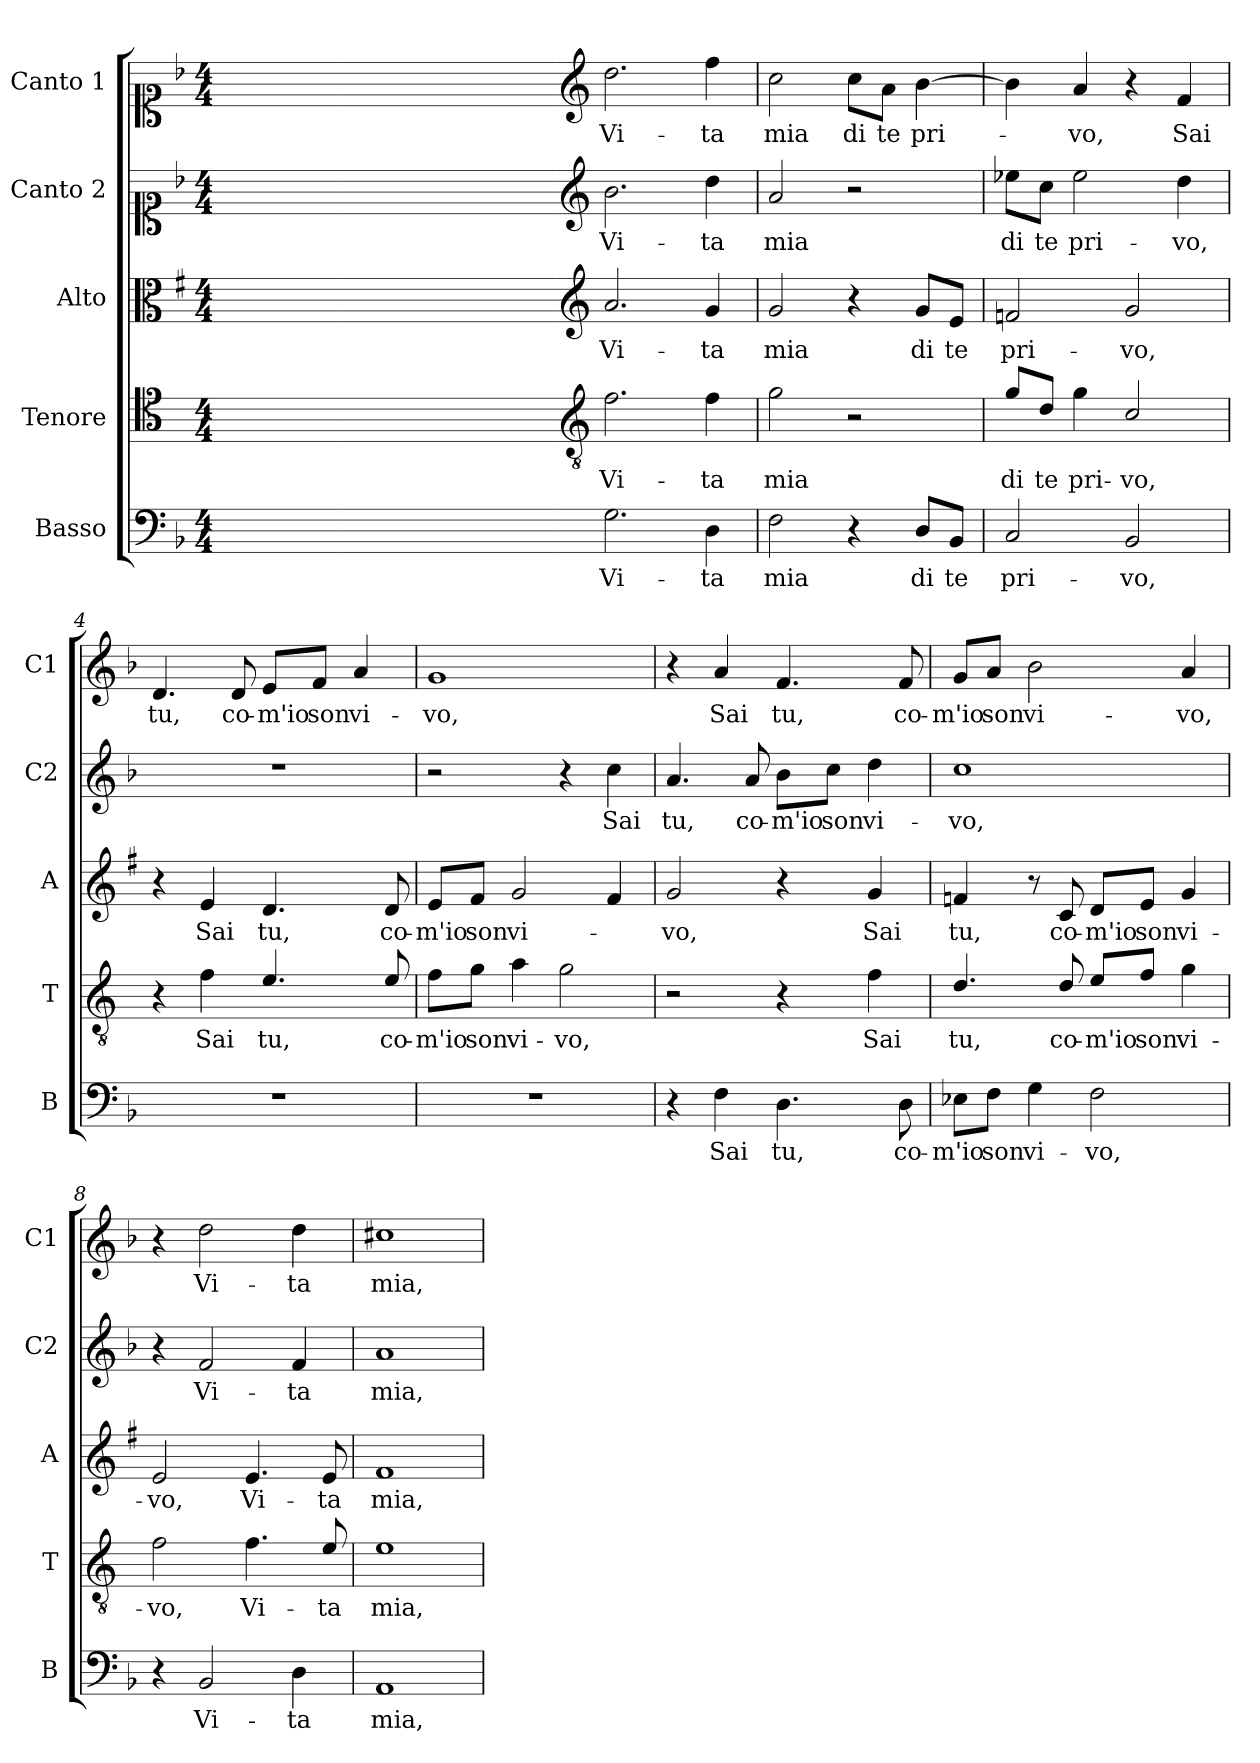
**kern	**text	**kern	**text	**kern	**text	**kern	**text	**kern	**text
*part5	*part5	*part4	*part4	*part3	*part3	*part2	*part2	*part1	*part1
*staff5	*staff5	*staff4	*staff4	*staff3	*staff3	*staff2	*staff2	*staff1	*staff1
*I"Basso	*	*I"Tenore	*	*I"Alto	*	*I"Canto 2	*	*I"Canto 1	*
*I'B	*	*I'T	*	*I'A	*	*I'C2	*	*I'C1	*
*clefF4	*	*clefC4	*	*clefC3	*	*clefC1	*	*clefC1	*
*	*	*ITrd4c7	*	*ITrd1c2	*	*	*	*	*
*k[b-]	*	*k[b-]	*	*k[b-]	*	*k[b-]	*	*k[b-]	*
*F:	*	*F:	*	*F:	*	*F:	*	*F:	*
*M4/4	*	*M4/4	*	*M4/4	*	*M4/4	*	*M4/4	*
=	=	=	=	=	=	=	=	=	=
1ryy	.	1ryy	.	1ryy	.	1ryy	.	1ryy	.
=1X-	=1X-	=1X-	=1X-	=1X-	=1X-	=1X-	=1X-	=1X-	=1X-
4ryy	.	4ryy	.	4ryy	.	4ryy	.	4ryy	.
4ryy	.	4ryy	.	4ryy	.	4ryy	.	4ryy	.
4ryy	.	4ryy	.	4ryy	.	4ryy	.	4ryy	.
4ryy	.	4ryy	.	4ryy	.	4ryy	.	4ryy	.
=1-	=1-	=1-	=1-	=1-	=1-	=1-	=1-	=1-	=1-
*	*	*clefGv2	*	*clefG2	*	*clefG2	*	*clefG2	*
!	!LO:LY:b	!	!LO:LY:b	!	!LO:LY:b	!	!LO:LY:b	!	!LO:LY:b
2.G\	Vi-	2.B-\	Vi-	2.g/	Vi-	2.b-\	Vi-	2.dd\	Vi-
!	!LO:LY:b	!	!LO:LY:b	!	!LO:LY:b	!	!LO:LY:b	!	!LO:LY:b
4D\	-ta	4B-\	-ta	4f/	-ta	4dd\	-ta	4ff\	-ta
=2	=2	=2	=2	=2	=2	=2	=2	=2	=2
!	!LO:LY:b	!	!LO:LY:b	!	!LO:LY:b	!	!LO:LY:b	!	!LO:LY:b
2F\	mia	2c\	mia	2f/	mia	2a/	mia	2cc\	mia
!	!	!	!	!	!	!	!	!	!LO:LY:b
4r	.	2r	.	4r	.	2r	.	8cc\L	di
!	!	!	!	!	!	!	!	!	!LO:LY:b
.	.	.	.	.	.	.	.	8a\J	te
!	!LO:LY:b	!	!	!	!LO:LY:b	!	!	!	!LO:LY:b
8D/L	di	.	.	8f/L	di	.	.	[4b-\	pri-
!	!LO:LY:b	!	!	!	!LO:LY:b	!	!	!	!
8BB-/J	te	.	.	8d/J	te	.	.	.	.
=3	=3	=3	=3	=3	=3	=3	=3	=3	=3
!	!LO:LY:b	!	!LO:LY:b	!	!LO:LY:b	!	!LO:LY:b	!	!
2C/	pri-	8c/L	di	2e-X/	pri-	8ee-X\L	di	4b-\]	.
!	!	!	!LO:LY:b	!	!	!	!LO:LY:b	!	!
.	.	8G/J	te	.	.	8cc\J	te	.	.
!	!	!	!LO:LY:b	!	!	!	!LO:LY:b	!	!LO:LY:b
.	.	4c\	pri-	.	.	2ee-\	pri-	4a/	-vo,
!	!LO:LY:b	!	!LO:LY:b	!	!LO:LY:b	!	!	!	!
2BB-/	-vo,	2F/	-vo,	2f/	-vo,	.	.	4r	.
!	!	!	!	!	!	!	!LO:LY:b	!	!LO:LY:b
.	.	.	.	.	.	4dd\	-vo,	4f/	Sai
=4	=4	=4	=4	=4	=4	=4	=4	=4	=4
!	!	!	!	!	!	!	!	!	!LO:LY:b
1r	.	4r	.	4r	.	1r	.	4.d/	tu,
!	!	!	!LO:LY:b	!	!LO:LY:b	!	!	!	!
.	.	4B-\	Sai	4d/	Sai	.	.	.	.
!	!	!	!	!	!	!	!	!	!LO:LY:b
.	.	.	.	.	.	.	.	8d/	co-
!	!	!	!LO:LY:b	!	!LO:LY:b	!	!	!	!LO:LY:b
.	.	4.A/	tu,	4.c/	tu,	.	.	8e/L	-m'io
!	!	!	!	!	!	!	!	!	!LO:LY:b
.	.	.	.	.	.	.	.	8f/J	son
!	!	!	!	!	!	!	!	!	!LO:LY:b
.	.	.	.	.	.	.	.	4a/	vi-
!	!	!	!LO:LY:b	!	!LO:LY:b	!	!	!	!
.	.	8A/	co-	8c/	co-	.	.	.	.
!!LO:LB:g=z
=5	=5	=5	=5	=5	=5	=5	=5	=5	=5
!	!	!	!LO:LY:b	!	!LO:LY:b	!	!	!	!LO:LY:b
1r	.	8B-\L	-m'io	8d/L	-m'io	2r	.	1g	-vo,
!	!	!	!LO:LY:b	!	!LO:LY:b	!	!	!	!
.	.	8c\J	son	8e/J	son	.	.	.	.
!	!	!	!LO:LY:b	!	!LO:LY:b	!	!	!	!
.	.	4d\	vi-	2f/	vi-	.	.	.	.
!	!	!	!LO:LY:b	!	!	!	!	!	!
.	.	2c\	-vo,	.	.	4r	.	.	.
!	!	!	!	!	!	!	!LO:LY:b	!	!
.	.	.	.	4e/	.	4cc\	Sai	.	.
=6	=6	=6	=6	=6	=6	=6	=6	=6	=6
!	!	!	!	!	!LO:LY:b	!	!LO:LY:b	!	!
4r	.	2r	.	2f/	-vo,	4.a/	tu,	4r	.
!	!LO:LY:b	!	!	!	!	!	!	!	!LO:LY:b
4F\	Sai	.	.	.	.	.	.	4a/	Sai
!	!	!	!	!	!	!	!LO:LY:b	!	!
.	.	.	.	.	.	8a/	co-	.	.
!	!LO:LY:b	!	!	!	!	!	!LO:LY:b	!	!LO:LY:b
4.D\	tu,	4r	.	4r	.	8b-\L	-m'io	4.f/	tu,
!	!	!	!	!	!	!	!LO:LY:b	!	!
.	.	.	.	.	.	8cc\J	son	.	.
!	!	!	!LO:LY:b	!	!LO:LY:b	!	!LO:LY:b	!	!
.	.	4B-\	Sai	4f/	Sai	4dd\	vi-	.	.
!	!LO:LY:b	!	!	!	!	!	!	!	!LO:LY:b
8D\	co-	.	.	.	.	.	.	8f/	co-
=7	=7	=7	=7	=7	=7	=7	=7	=7	=7
!	!LO:LY:b	!	!LO:LY:b	!	!LO:LY:b	!	!LO:LY:b	!	!LO:LY:b
8E-X\L	-m'io	4.G/	tu,	4e-X/	tu,	1cc	-vo,	8g/L	-m'io
!	!LO:LY:b	!	!	!	!	!	!	!	!LO:LY:b
8F\J	son	.	.	.	.	.	.	8a/J	son
!	!LO:LY:b	!	!	!	!	!	!	!	!LO:LY:b
4G\	vi-	.	.	8r	.	.	.	2b-\	vi-
!	!	!	!LO:LY:b	!	!LO:LY:b	!	!	!	!
.	.	8G/	co-	8B-/	co-	.	.	.	.
!	!LO:LY:b	!	!LO:LY:b	!	!LO:LY:b	!	!	!	!
2F\	-vo,	8A/L	-m'io	8c/L	-m'io	.	.	.	.
!	!	!	!LO:LY:b	!	!LO:LY:b	!	!	!	!
.	.	8B-/J	son	8d/J	son	.	.	.	.
!	!	!	!LO:LY:b	!	!LO:LY:b	!	!	!	!LO:LY:b
.	.	4c\	vi-	4f/	vi-	.	.	4a/	-vo,
=8	=8	=8	=8	=8	=8	=8	=8	=8	=8
!	!	!	!LO:LY:b	!	!LO:LY:b	!	!	!	!
4r	.	2B-\	-vo,	2d/	-vo,	4r	.	4r	.
!	!LO:LY:b	!	!	!	!	!	!LO:LY:b	!	!LO:LY:b
2BB-/	Vi-	.	.	.	.	2f/	Vi-	2dd\	Vi-
!	!	!	!LO:LY:b	!	!LO:LY:b	!	!	!	!
.	.	4.B-\	Vi-	4.d/	Vi-	.	.	.	.
!	!LO:LY:b	!	!	!	!	!	!LO:LY:b	!	!LO:LY:b
4D\	-ta	.	.	.	.	4f/	-ta	4dd\	-ta
!	!	!	!LO:LY:b	!	!LO:LY:b	!	!	!	!
.	.	8A/	-ta	8d/	-ta	.	.	.	.
=9	=9	=9	=9	=9	=9	=9	=9	=9	=9
!	!LO:LY:b	!	!LO:LY:b	!	!LO:LY:b	!	!LO:LY:b	!	!LO:LY:b
1AA	mia,	1A	mia,	1e	mia,	1a	mia,	1cc#X	mia,
=	=	=	=	=	=	=	=	=	=
*-	*-	*-	*-	*-	*-	*-	*-	*-	*-
